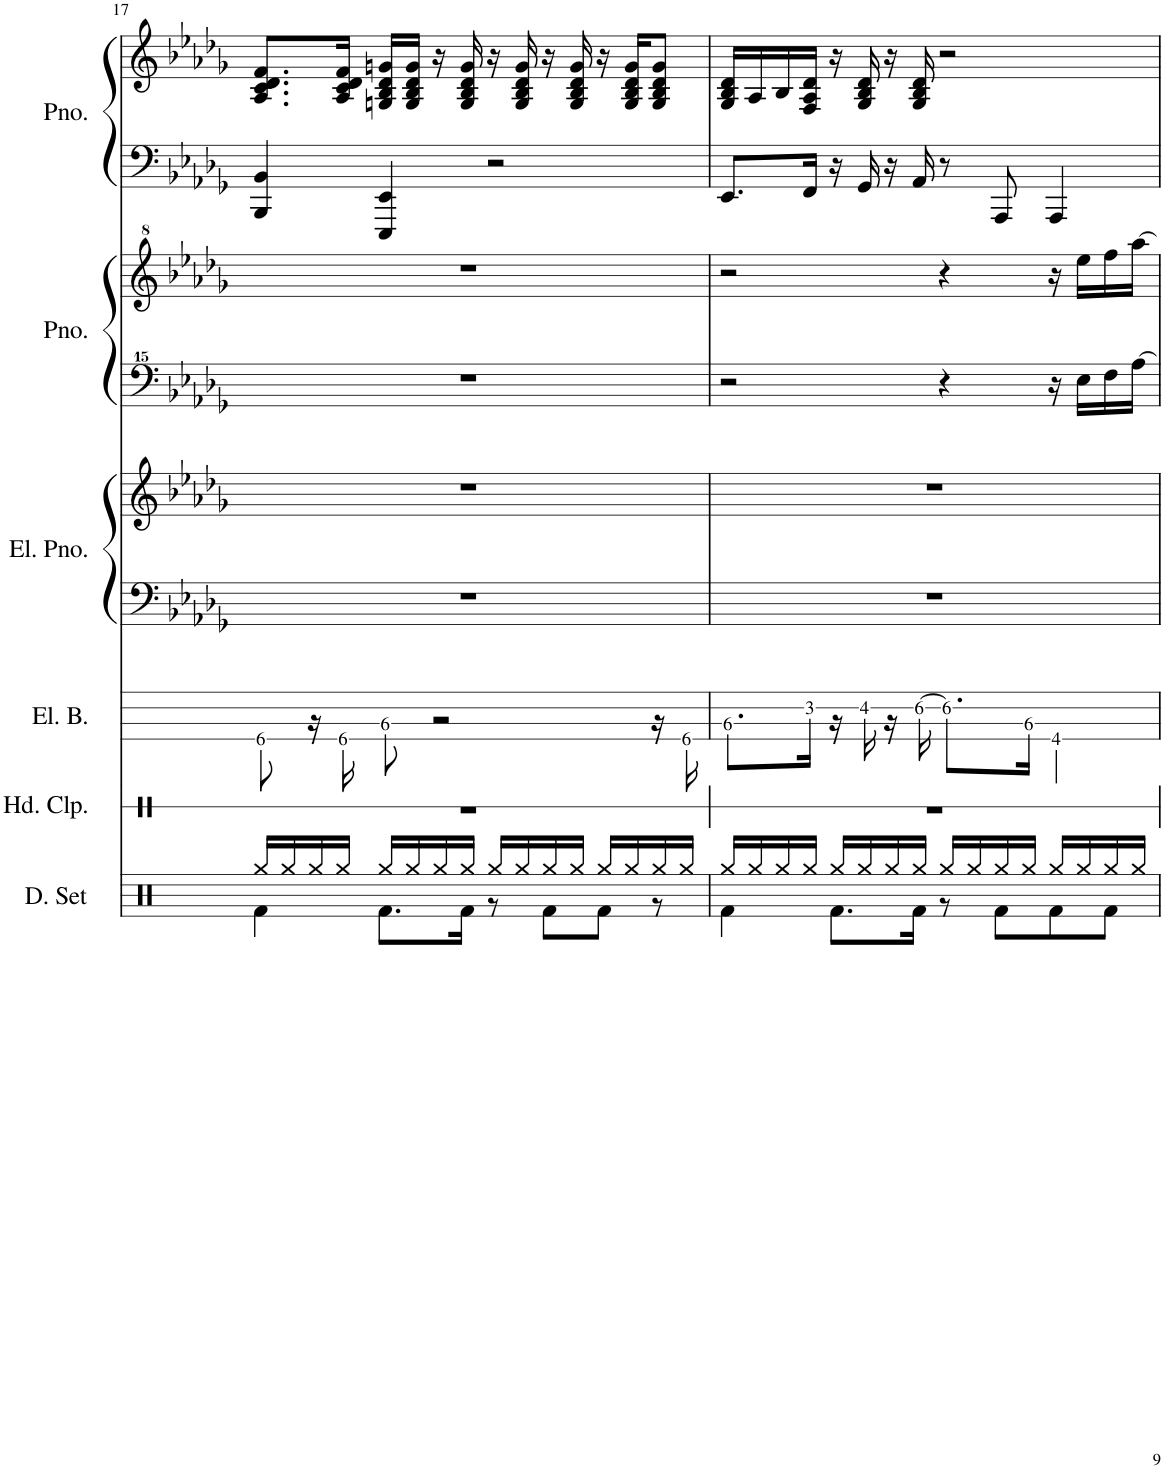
**kern	**kern	**kern	**kern	**kern	**kern	**kern	**kern	**kern
*part6	*part5	*part4	*part3	*part3	*part2	*part2	*part1	*part1
*staff9	*staff8	*staff7	*staff6	*staff5	*staff4	*staff3	*staff2	*staff1
*I"Drumset	*I"Hand Clap	*I"Electric Bass	*I"Electric Piano	*	*I"Piano	*	*I"Piano	*
*I'D. Set	*I'Hd. Clp.	*I'El. B.	*I'El. Pno.	*	*I'Pno.	*	*I'Pno.	*
!!LO:PB:g=z
*clefX	*clefX	*	*clefF4	*clefG2	*clefF^^4	*clefG^2	*clefF4	*clefG2
*	*	*Trd7c12	*	*	*	*	*	*
*k[]	*k[]	*k[b-e-a-d-g-]	*k[b-e-a-d-g-]	*k[b-e-a-d-g-]	*k[b-e-a-d-g-]	*k[b-e-a-d-g-]	*k[b-e-a-d-g-]	*k[b-e-a-d-g-]
*M4/4	*M4/4	*M4/4	*M4/4	*M4/4	*M4/4	*M4/4	*M4/4	*M4/4
=17	=17	=17	=17	=17	=17	=17	=17	=17
*^	*	*	*	*	*	*	*	*
16Rgg/LL	4Rf\	1r	8BB-\	1r	1r	1r	1r	4BBB-/ 4BB-/	8.A-/ 8.c/ 8.d-/ 8.f/L
16Rgg/	.	.	.	.	.	.	.	.	.
16Rgg/	.	.	16r	.	.	.	.	.	.
16Rgg/JJ	.	.	16BB-\	.	.	.	.	.	16A-/ 16c/ 16d-/ 16f/Jk
16Rgg/LL	8.Rf\L	.	8E-\	.	.	.	.	4EEE-/ 4EE-/	16Gn/ 16B-/ 16d-/ 16gn/LL
16Rgg/	.	.	.	.	.	.	.	.	16G/ 16B-/ 16d-/ 16g/JJ
16Rgg/	.	.	2r	.	.	.	.	.	16r
16Rgg/JJ	16Rf\Jk	.	.	.	.	.	.	.	16G/ 16B-/ 16d-/ 16g/
16Rgg/LL	8r	.	.	.	.	.	.	2r	16r
16Rgg/	.	.	.	.	.	.	.	.	16G/ 16B-/ 16d-/ 16g/
16Rgg/	8Rf\L	.	.	.	.	.	.	.	16r
16Rgg/JJ	.	.	.	.	.	.	.	.	16G/ 16B-/ 16d-/ 16g/
16Rgg/LL	8Rf\J	.	.	.	.	.	.	.	16r
16Rgg/	.	.	.	.	.	.	.	.	16G/ 16B-/ 16d-/ 16g/KL
16Rgg/	8r	.	16r	.	.	.	.	.	8G/ 8B-/ 8d-/ 8g/J
16Rgg/JJ	.	.	16BB-\	.	.	.	.	.	.
=18	=18	=18	=18	=18	=18	=18	=18	=18	=18
16Rgg/LL	4Rf\	1r	8.E-\L	1r	1r	2r	2r	8.EE-/L	16G-/ 16B-/ 16d-/LL
16Rgg/	.	.	.	.	.	.	.	.	16A-/
16Rgg/	.	.	.	.	.	.	.	.	16B-/
16Rgg/JJ	.	.	16F\Jk	.	.	.	.	16FF/Jk	16F/ 16A-/ 16d-/JJ
16Rgg/LL	8.Rf\L	.	16r	.	.	.	.	16r	16r
16Rgg/	.	.	16G-\	.	.	.	.	16GG-/	16G-/ 16B-/ 16d-/
16Rgg/	.	.	16r	.	.	.	.	16r	16r
16Rgg/JJ	16Rf\Jk	.	[16A-\	.	.	.	.	16AA-/	16G-/ 16B-/ 16d-/
16Rgg/LL	8r	.	8.A-\L]	.	.	4r	4r	8r	2r
16Rgg/	.	.	.	.	.	.	.	.	.
16Rgg/	8Rf\L	.	.	.	.	.	.	8AAA-/	.
16Rgg/JJ	.	.	16E-\Jk	.	.	.	.	.	.
16Rgg/LL	8Rf\	.	4AA-\	.	.	16r	16r	4AAA-/	.
16Rgg/	.	.	.	.	.	16ee-\LL	16eee-\LL	.	.
16Rgg/	8Rf\J	.	.	.	.	16ff\	16fff\	.	.
16Rgg/JJ	.	.	.	.	.	[16aa-\JJ	[16aaa-\JJ	.	.
*v	*v	*	*	*	*	*	*	*	*
=	=	=	=	=	=	=	=	=
*-	*-	*-	*-	*-	*-	*-	*-	*-
